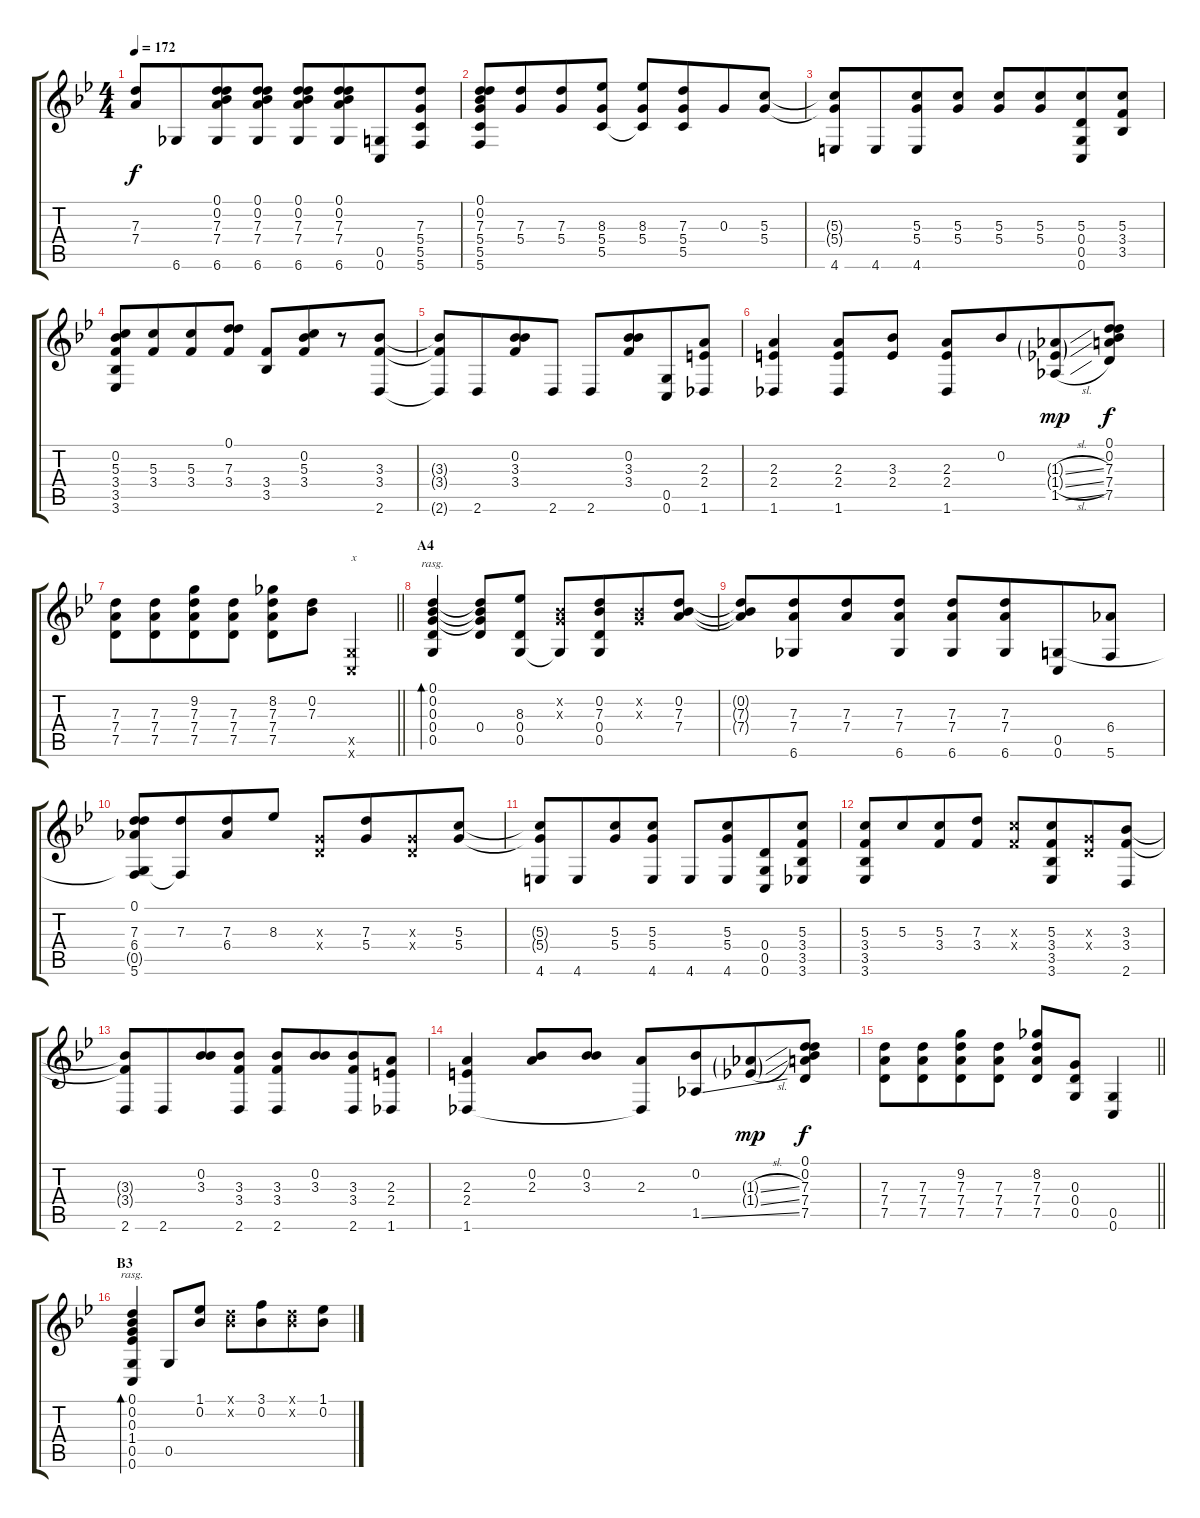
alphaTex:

\track "" {instrument acousticguitarsteel}
\staff {score tabs}
\tuning (D4 Bb3 G3 D3 G2 C2) {hide}
\ts (4 4)
\tempo 172
\clef g2
\ks bb
(7.3{t} 7.4{t}).8{dy f} 6.6.8{beam merge} (0.1 0.2 7.3 7.4 6.6).8 (0.1 0.2 7.3 7.4 6.6).8 (0.1 0.2 7.3 7.4 6.6).8 (0.1 0.2 7.3 7.4 6.6).8{beam merge} (0.5 0.6).8 (7.3 5.4 5.5 5.6).8 |
(0.1 0.2 7.3 5.4 5.5 5.6).8 (7.3 5.4).8{beam merge} (7.3 5.4).8 (8.3 5.4 5.5).8 (8.3 5.4 5.5{t}).8 (7.3 5.4 5.5).8{beam merge} 0.3.8 (5.3 5.4).8 |
(5.3{t} 5.4{t} 4.6).8 4.6.8{beam merge} (5.3 5.4 4.6).8 (5.3 5.4).8 (5.3 5.4).8 (5.3 5.4).8{beam merge} (5.3 0.4 0.5 0.6).8 (5.3 3.4 3.5).8 |
(0.2 5.3 3.4 3.5 3.6).8 (5.3 3.4).8{beam merge} (5.3 3.4).8 (0.1 7.3 3.4).8 (3.4 3.5).8 (0.2 5.3 3.4).8{beam merge} r.8 (3.3 3.4 2.6).8 |
(3.3{t} 3.4{t} 2.6{t}).8 2.6.8{beam merge} (0.2 3.3 3.4).8 2.6.8 2.6.8 (0.2 3.3 3.4).8{beam merge} (0.5 0.6).8 (2.3 2.4 1.6).8 |
(2.3 2.4 1.6).4{beam merge} (2.3 2.4 1.6).8 (3.3 2.4).8 (2.3 2.4 1.6).8 0.2.8{beam merge} (1.3{sl g} 1.4{sl g} 1.5{sl}).8{dy mp} (0.1 0.2 7.3 7.4 7.5).8{dy f} |
\barLineRight lightlight
(7.3 7.4 7.5).8 (7.3 7.4 7.5).8{beam merge} (9.2 7.3 7.4 7.5).8 (7.3 7.4 7.5).8 (8.2 7.3 7.4 7.5).8 (0.2 7.3).8 (0.5{x} 0.6{x}).4{txt "x"} |
\section ("" "A4")
(0.1 0.2 0.3 0.4 0.5).4{bd 120 rasg ii} (0.1{t} 0.2{t} 0.3{t} 0.4).8 (8.3 0.4 0.5).8 (0.2{x} 0.3{x} 0.5{t}).8 (0.2 7.3 0.4 0.5).8{beam merge} (0.2{x} 0.3{x}).8 (0.2 7.3 7.4).8 |
(0.2{t} 7.3{t} 7.4{t}).8 (7.3 7.4 6.6).8{beam merge} (7.3 7.4).8 (7.3 7.4 6.6).8 (7.3 7.4 6.6).8 (7.3 7.4 6.6).8{beam merge} (0.5 0.6).8 (6.4 5.6).8 |
(0.1 7.3 6.4 0.5{t} 5.6).8 (7.3 5.6{t}).8{beam merge} (7.3 6.4).8 8.3.8 (0.3{x} 0.4{x}).8 (7.3 5.4).8{beam merge} (0.3{x} 0.4{x}).8 (5.3 5.4).8 |
(5.3{t} 5.4{t} 4.6).8 4.6.8{beam merge} (5.3 5.4).8 (5.3 5.4 4.6).8 4.6.8 (5.3 5.4 4.6).8{beam merge} (0.4 0.5 0.6).8 (5.3 3.4 3.5 3.6).8 |
(5.3 3.4 3.5 3.6).8 5.3.8{beam merge} (5.3 3.4).8 (7.3 3.4).8 (5.3{x} 3.4{x}).8 (5.3 3.4 3.5 3.6).8{beam merge} (0.3{x} 0.4{x}).8 (3.3 3.4 2.6).8 |
(3.3{t} 3.4{t} 2.6).8 2.6.8{beam merge} (0.2 3.3).8 (3.3 3.4 2.6).8 (3.3 3.4 2.6).8 (0.2 3.3).8{beam merge} (3.3 3.4 2.6).8 (2.3 2.4 1.6).8 |
(2.3 2.4 1.6).4 (0.2 2.3).8 (0.2 3.3).8 (2.3 1.6{t}).8 (0.2 1.5{ss}).8{beam merge} (1.3{sl g} 1.4{sl g}).8{dy mp} (0.1 0.2 7.3 7.4 7.5).8{dy f} |
\barLineRight lightlight
(7.3 7.4 7.5).8 (7.3 7.4 7.5).8{beam merge} (9.2 7.3 7.4 7.5).8 (7.3 7.4 7.5).8 (8.2 7.3 7.4 7.5).8 (0.3 0.4 0.5).8 (0.5 0.6).4 |
\section ("" "B3")
(0.1 0.2 0.3 1.4 0.5 0.6).4{bd 120 rasg ii} 0.5.8 (1.1 0.2).8 (0.1{x} 0.2{x}).8 (3.1 0.2).8{beam merge} (0.1{x} 0.2{x}).8 (1.1 0.2).8
